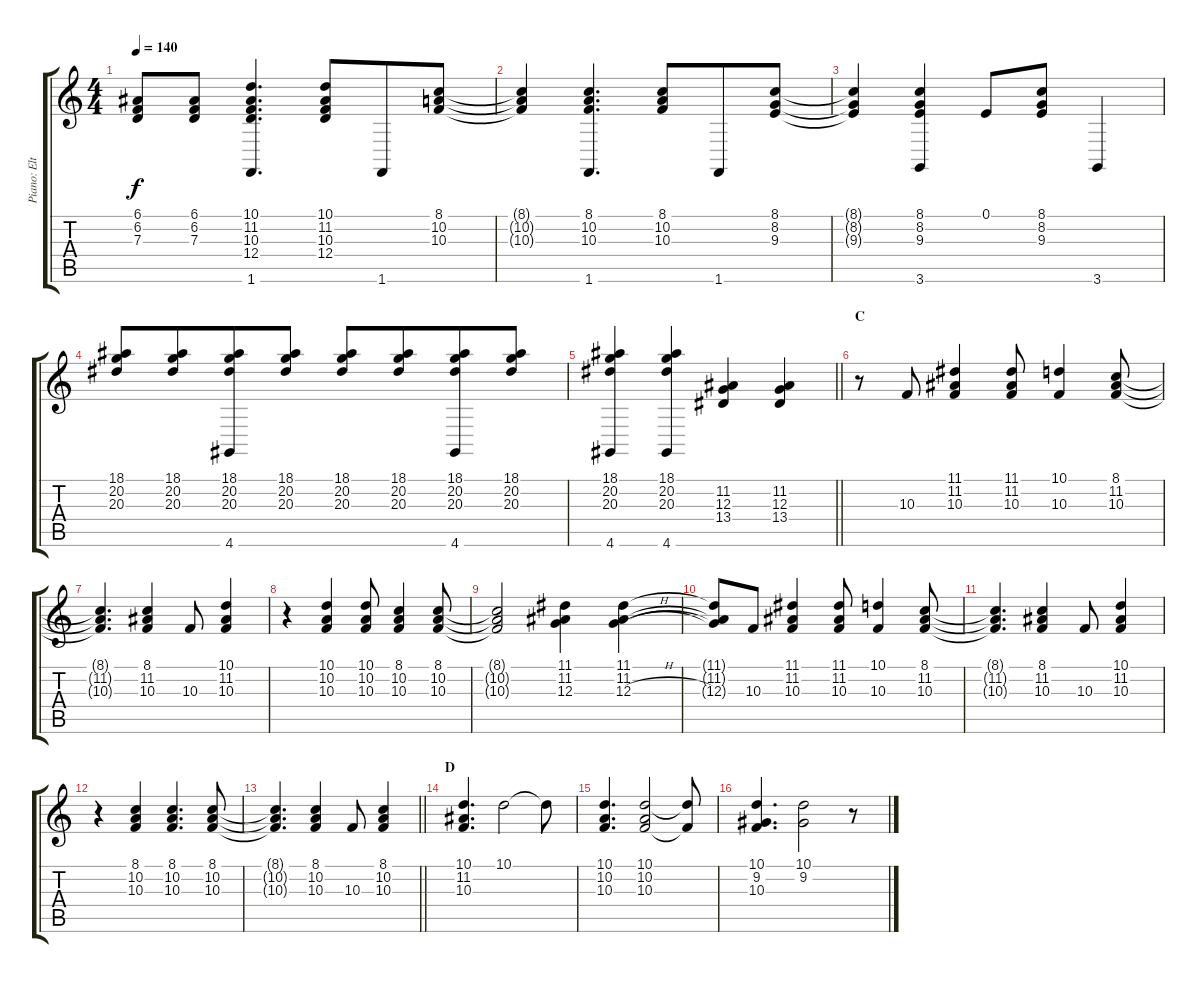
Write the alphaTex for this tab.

\track ("Piano: Elton John" "Piano: Elt") {instrument acousticgrandpiano}
\staff {score tabs}
\tuning (E4 B3 G3 D3 A2 E2) {hide}
\ts (4 4)
\tempo 140
\clef g2
\ks c
(6.1{t} 6.2{t} 7.3{t}).8{dy f} (6.1 6.2 7.3).8 (10.1 11.2 10.3 12.4 1.6).4{d} (10.1 11.2 10.3 12.4).8{beam merge} 1.6.8 (8.1 10.2 10.3).8 |
(8.1{t} 10.2{t} 10.3{t}).4 (8.1 10.2 10.3 1.6).4{d} (8.1 10.2 10.3).8{beam merge} 1.6.8 (8.1 8.2 9.3).8 |
(8.1{t} 8.2{t} 9.3{t}).4 (8.1 8.2 9.3 3.6).4 0.1.8 (8.1 8.2 9.3).8 3.6.4 |
(18.1 20.2 20.3).8 (18.1 20.2 20.3).8{beam merge} (18.1 20.2 20.3 4.6).8 (18.1 20.2 20.3).8 (18.1 20.2 20.3).8 (18.1 20.2 20.3).8{beam merge} (18.1 20.2 20.3 4.6).8 (18.1 20.2 20.3).8 |
\barLineRight lightlight
(18.1 20.2 20.3 4.6).4 (18.1 20.2 20.3 4.6).4 (11.2 12.3 13.4).4 (11.2 12.3 13.4).4 |
\section ("" "C")
r.8 10.3.8 (11.1 11.2 10.3).4 (11.1 11.2 10.3).8 (10.1 10.3).4 (8.1 11.2 10.3).8 |
(8.1{t} 11.2{t} 10.3{t}).4{d} (8.1 11.2 10.3).4 10.3.8 (10.1 11.2 10.3).4 |
r.4 (10.1 10.2 10.3).4 (10.1 10.2 10.3).8 (8.1 10.2 10.3).4 (8.1 10.2 10.3).8 |
(8.1{t} 10.2{t} 10.3{t}).2 (11.1 11.2 12.3).4 (11.1 11.2 12.3{h}).4 |
(11.1{t} 11.2{t} 12.3{t}).8 10.3.8 (11.1 11.2 10.3).4 (11.1 11.2 10.3).8 (10.1 10.3).4 (8.1 11.2 10.3).8 |
(8.1{t} 11.2{t} 10.3{t}).4{d} (8.1 11.2 10.3).4 10.3.8 (10.1 11.2 10.3).4 |
r.4 (8.1 10.2 10.3).4 (8.1 10.2 10.3).4{d} (8.1 10.2 10.3).8 |
\barLineRight lightlight
(8.1{t} 10.2{t} 10.3{t}).4{d} (8.1 10.2 10.3).4 10.3.8 (8.1 10.2 10.3).4 |
\section ("" "D")
(10.1 11.2 10.3).4{d} 10.1.2 10.1{t}.8 |
(10.1 10.2 10.3).4{d} (10.1 10.2 10.3).2 (10.1{t} 10.3{t}).8 |
(10.1 9.2 10.3).4{d} (10.1 9.2).2 r.8
